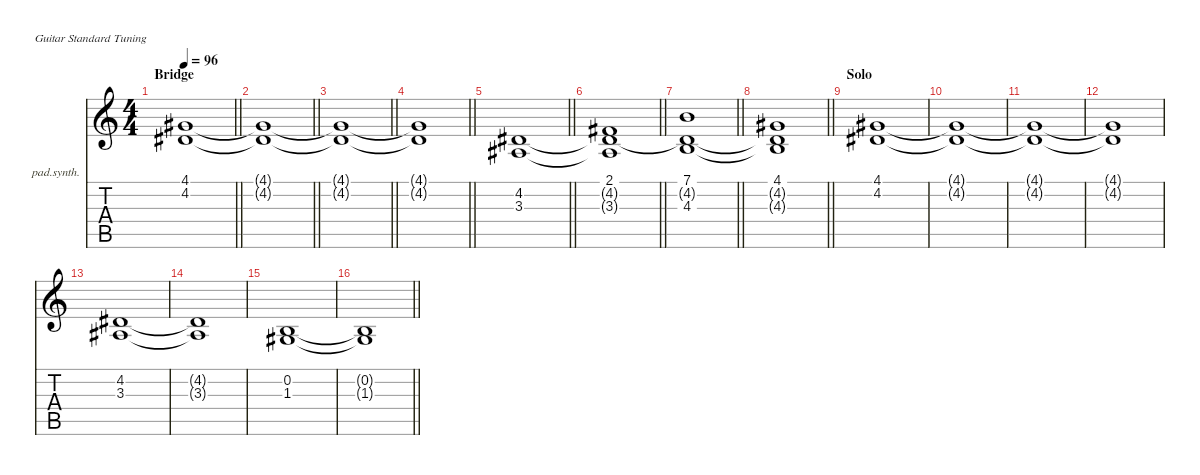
\defaultSystemsLayout 4
\hideDynamics
\bracketExtendMode nobrackets
\firstSystemTrackNameOrientation horizontal
\otherSystemsTrackNameOrientation horizontal
\track ("Keyboards" "pad.synth.") {instrument pad2warm}
\staff {score tabs}
\tuning (E4 B3 G3 D3 A2 E2)
\ts (4 4)
\section ("" "Bridge")
\tempo 96
\clef g2
\barLineRight lightlight
\ks c
(4.1{acc #} 4.2{acc #}).1{dy f beam Up} |
\barLineRight lightlight
(4.1{t acc #} 4.2{t acc #}).1{beam Up} |
\barLineRight lightlight
(4.1{t acc #} 4.2{t acc #}).1{beam Up} |
\barLineRight lightlight
(4.1{t acc #} 4.2{t acc #}).1{beam Up} |
\barLineRight lightlight
(4.2{acc #} 3.3{acc #}).1{beam Up} |
\barLineRight lightlight
(2.1{acc #} 4.2{t acc #} 3.3{t acc #}).1{beam Up} |
\barLineRight lightlight
(7.1 4.2{t acc #} 4.3).1{beam Up} |
\barLineRight lightlight
(4.1{acc #} 4.2{t acc #} 4.3{t}).1{beam Up} |
\section ("" "Solo")
(4.1{acc #} 4.2{acc #}).1{beam Up} |
(4.1{t acc #} 4.2{t acc #}).1{beam Up} |
(4.1{t acc #} 4.2{t acc #}).1{beam Up} |
(4.1{t acc #} 4.2{t acc #}).1{beam Up} |
(4.2{acc #} 3.3{acc #}).1{beam Up} |
(4.2{t acc #} 3.3{t acc #}).1{beam Up} |
(0.2 1.3{acc #}).1{beam Up} |
\barLineRight lightlight
(0.2{t} 1.3{t acc #}).1{beam Up}
